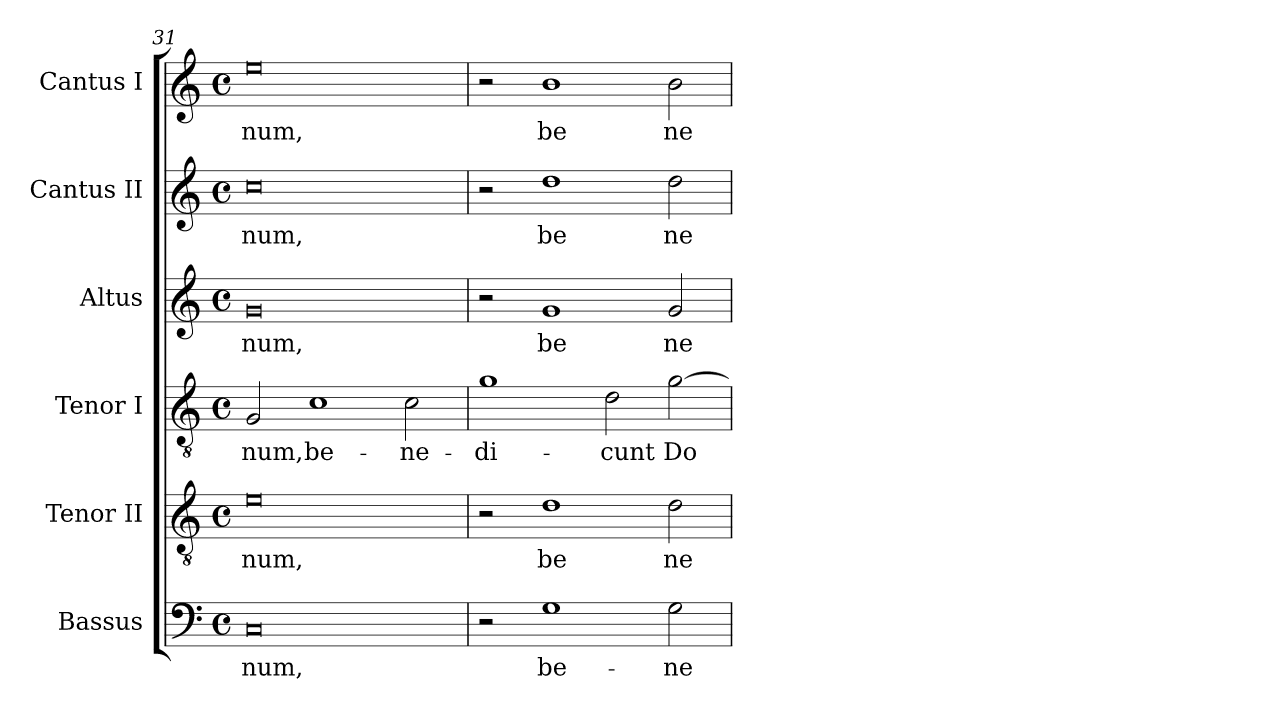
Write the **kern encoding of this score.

**kern	**text	**kern	**text	**kern	**text	**kern	**text	**kern	**text	**kern	**text
*part6	*part6	*part5	*part5	*part4	*part4	*part3	*part3	*part2	*part2	*part1	*part1
*staff6	*staff6	*staff5	*staff5	*staff4	*staff4	*staff3	*staff3	*staff2	*staff2	*staff1	*staff1
*I"Bassus	*	*I"Tenor II	*	*I"Tenor I	*	*I"Altus	*	*I"Cantus II	*	*I"Cantus I	*
*clefF4	*	*clefGv2	*	*clefGv2	*	*clefG2	*	*clefG2	*	*clefG2	*
*M4/4	*	*M4/4	*	*M4/4	*	*M4/4	*	*M4/4	*	*M4/4	*
*met(c)	*	*met(c)	*	*met(c)	*	*met(c)	*	*met(c)	*	*met(c)	*
=31	=31	=31	=31	=31	=31	=31	=31	=31	=31	=31	=31
!	!LO:LY:b:cj	!	!LO:LY:b:cj	!	!LO:LY:b:cj	!	!LO:LY:b:cj	!	!LO:LY:b:cj	!	!LO:LY:b:cj
0C	-num,	0e	num,	2G/	-num,	0g	num,	0cc	num,	0ee	num,
!	!	!	!	!	!LO:LY:b:cj	!	!	!	!	!	!
.	.	.	.	1c	be-	.	.	.	.	.	.
!	!	!	!	!	!LO:LY:b:cj	!	!	!	!	!	!
.	.	.	.	2c\	-ne-	.	.	.	.	.	.
=32	=32	=32	=32	=32	=32	=32	=32	=32	=32	=32	=32
!	!	!	!	!	!LO:LY:b:cj	!	!	!	!	!	!
2r	.	2r	.	1g	-di-	2r	.	2r	.	2r	.
!	!LO:LY:b:cj	!	!LO:LY:b:cj	!	!	!	!LO:LY:b:cj	!	!LO:LY:b:cj	!	!LO:LY:b:cj
1G	be-	1d	be	.	.	1g	be	1dd	be	1b	be
!	!	!	!	!	!LO:LY:b:cj	!	!	!	!	!	!
.	.	.	.	2d\	-cunt	.	.	.	.	.	.
!	!LO:LY:b:cj	!	!LO:LY:b:cj	!	!LO:LY:b	!	!LO:LY:b:cj	!	!LO:LY:b:cj	!	!LO:LY:b:cj
2G\	-ne-	2d\	ne	[>2g\	Do-	2g/	ne	2dd\	ne	2b\	ne
=	=	=	=	=	=	=	=	=	=	=	=
*-	*-	*-	*-	*-	*-	*-	*-	*-	*-	*-	*-
